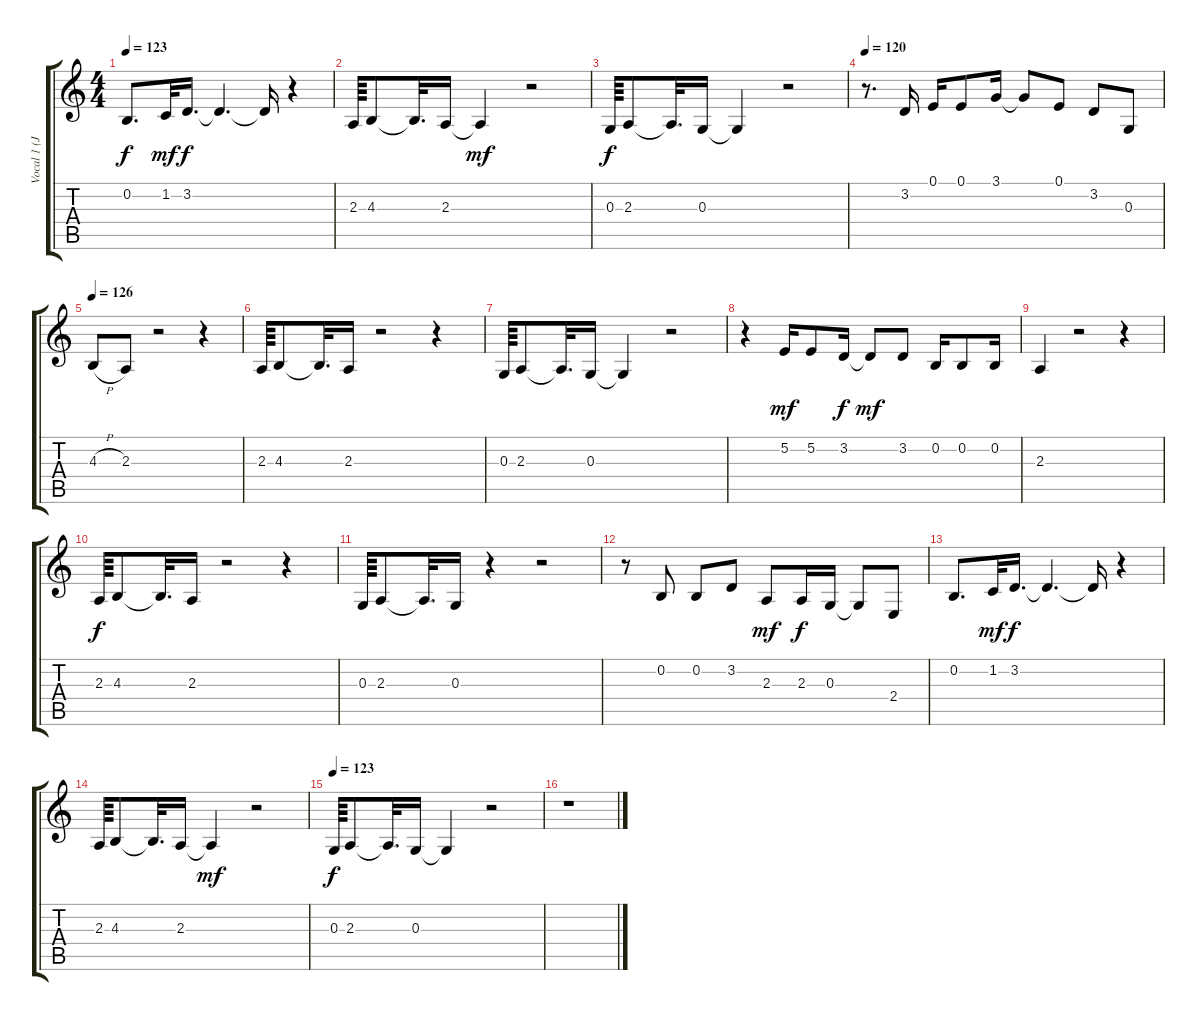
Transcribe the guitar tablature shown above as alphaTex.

\track ("Vocal 1 (John Lennon)" "Vocal 1 (J") {instrument voiceoohs}
\staff {score tabs}
\tuning (E4 B3 G3 D3 A2 E2) {hide}
\ts (4 4)
\tempo 123
\clef g2
\ks c
0.2.8{d dy f} 1.2.32{dy mf} 3.2.16{d dy f} 3.2{t}.4{d} 3.2{t}.16 r.4 |
2.3.64 4.3.8 4.3{t}.32{d} 2.3.16 2.3{t}.4{dy mf} r.2 |
0.3.64{dy f} 2.3.8 2.3{t}.32{d} 0.3.16 0.3{t}.4 r.2 |
\tempo 120
r.8{d} 3.2.16 0.1.16 0.1.8 3.1.16 3.1{t}.8 0.1.8 3.2.8 0.3.8 |
\tempo 126
4.3{h}.8 2.3.8 r.2 r.4 |
2.3.64 4.3.8 4.3{t}.32{d} 2.3.16 r.2 r.4 |
0.3.64 2.3.8 2.3{t}.32{d} 0.3.16 0.3{t}.4 r.2 |
r.4 5.2.16{dy mf} 5.2.8 3.2.16{dy f} 3.2{t}.8{dy mf} 3.2.8 0.2.16 0.2.8 0.2.16 |
2.3.4 r.2 r.4 |
2.3.64{dy f} 4.3.8 4.3{t}.32{d} 2.3.16 r.2 r.4 |
0.3.64 2.3.8 2.3{t}.32{d} 0.3.16 r.4 r.2 |
r.8 0.2.8 0.2.8 3.2.8 2.3.8{dy mf} 2.3.16{dy f} 0.3.16 0.3{t}.8 2.4.8 |
0.2.8{d} 1.2.32{dy mf} 3.2.16{d dy f} 3.2{t}.4{d} 3.2{t}.16 r.4 |
2.3.64 4.3.8 4.3{t}.32{d} 2.3.16 2.3{t}.4{dy mf} r.2 |
\tempo 123
0.3.64{dy f} 2.3.8 2.3{t}.32{d} 0.3.16 0.3{t}.4 r.2 |
r.1
